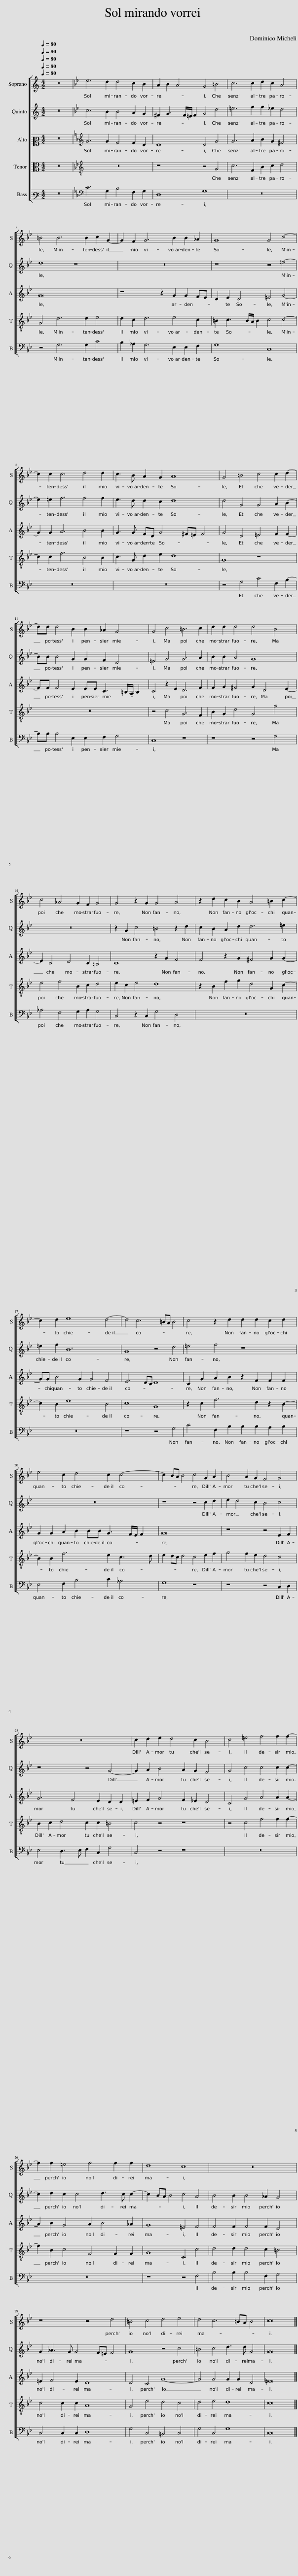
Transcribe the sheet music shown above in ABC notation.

X:1
%%score [ 1 2 3 4 5 ]
L:1/8
Q:1/4=80
M:4/2
I:linebreak $
K:C
V:1 treble
V:2 treble
V:3 alto2
V:4 alto
V:5 bass3
V:1
 z16 |[K:Bb] e6 d2 d4 c2 B2 | A2 B2 A4 G4 =B4 | c6 c2 d2 c2 A4 |$ =B4 B6 B2 c2 G2- | %5
 G2 F2 G6 B2 B2 _A2 | G8 G4 c4- |$ c2 c2 c6 d4 d2 | c3 B A2 G2 A8 | G4 =B4 c4 c2 d2- |$ %10
 dd d4 B2 B2 _A2 G4 | G4 c4 =B6 c2 | d2 d2 d4 d4 B4 |$ c4 _A4 G2 F2 G4 | G4 z2 G2 G4 A4 | %15
 z2 d2 c2 B2 A4 =B2 c2- |$ c2 d2 e8 d4- | d4 c6 =BA B4 | c4 z2 d2 d2 d2 c2 d2 |$ e4 c2 d4 c2 c4- | %20
 c2 BA B4 c4 G2 A2 | B4 A2 G2 F4 G4 |$ z16 | c2 d2 e2 d4 c2 B4 | c4 =e4 f4 f2 f2- |$ %25
 f2 f2 =e4 f4 f2 f2 | d8 c8 | z16 |$ z8 z4 d4 | =B4 c4 d4 e4 | %30
 d4 c6 =BA B4 | c16 |] %32
V:2
 z16 |[K:Bb] c6 B2 B4 A2 G2 | ^F2 G3 F/=E/ F2 G4 d4 | =e6 f2 f2 _e2 d4 |$ d8 z8 | %5
 z16 | z8 z4 =e4- |$ e2 =e2 f6 f4 f2 | e3 d d2 c2 d8 | d4 G4 G4 A2 B2- |$ %10
 BB B4 G2 G2 F2 D4 | =E4 G4 G6 A2 | B2 B2 A4 G8 |$ z16 | z2 G2 c4 =B4 z2 d2 | %15
 c2 B2 A2 d2 d6 =e2 |$ =e2 f2 B12 | G8 z4 d4 | =e4 f4 z8 |$ z16 | %20
 z8 z4 c2 d2 | e2 d4 c2 B4 c4 |$ z8 z4 G4- | G2 A2 B4 A2 G2 F4 | G4 c4 c4 c2 c2- |$ %25
 c2 d2 c2 c4 d3 c c2- | c2 BA B4 c4 A4 | B4 B2 B4 _A2 G4 |$ G2 _A3 G G4 F=E F4 | G8 z4 c4 | %30
 =B4 c4 d3 d G4 | G16 |] %32
V:3
 z16 |[K:Bb][K:treble] G6 G2 F4 F2 D2 | D8 D4 G4 | G6 A2 B2 G2 ^F4 |$ G16 | %5
 z8 z2 G2 G2 FE | D2 E2 D4 =E4 G4- |$ G2 G2 A6 B4 B2 | G3 G FD G4 ^F=E F4 | G4 D4 =E4 F2 F2- |$ %10
 FF F4 E2 EE C3 =B,/A,/ B,2 | C4 z2 E2 D6 F2 | F2 G2 ^F4 G2 D4 E2- |$ E2 C4 D4 C2 =B,4 | C8 z2 G2 F4 | %15
 F4 z2 G2 ^F4 G2 G2- |$ GG B4 G2 G4 F4 | E6 DC D8 | C2 G2 A2 B2 z2 F2 F2 F2 |$ G2 G2 A2 B2 BB G3 F/E/ F2 | %20
 G16 | z8 z4 E2 F2 |$ G6 F4 E2 D2 D2 | =E2 F2 G4 F2 _E2 D4 | C4 G4 A4 A2 A2- |$ %25
 A2 B2 G4 A2 B4 _A2 | G8 =E4 F4 | F4 F2 F4 F2 D4 |$ =E2 F4 E2 D8 | D4 C4 G8- | %30
 G4 G4 G2 G2 D4 | =E16 |] %32
V:4
 z16 |[K:Bb][K:treble-8] z16 | z8 z4 G4 | c6 F2 B2 c2 d4 |$ G4 d6 d2 e4 | %5
 d2 c2 d6 e4 c2 | =B2 c3 B/A/ B2 c4 c4- |$ c2 c2 f6 B4 B2 | c3 G d2 e2 d8 | G8 z8 |$ %10
 z16 | z4 c4 G6 F2 | B2 G2 d4 G4 g4 |$ e4 f4 B2 c2 d4 | e2 c2 e4 d8 | %15
 z2 B2 f2 g2 d4 G2 c2- |$ c2 B2 e8 B4 | c8 G8 | z2 c2 f6 d2 z2 B2- |$ B2 B2 f6 e2 c3 d | %20
 e2 dc d4 c4 e2 f2 | g4 f2 e2 d4 c4 |$ B2 c2 d4 c2 c2 =B4 | c4 z4 z8 | z4 c4 f4 f2 f2- |$ %25
 f2 B2 c4 F4 F2 F2 | G8 C4 c4 | d4 d2 d4 c2 =B4 |$ c4 c2 c2 A8 | G4 e4 d4 c4 | %30
 d4 e4 d8 | c16 |] %32
V:5
 z16 |[K:Bb][K:bass] C6 G,2 B,4 F,2 G,2 | D,8 G,8 | z16 |$ z4 G,6 G,2 C4 | %5
 B,2 _A,2 G,6 E,2 E,2 F,2 | G,8 C,8 |$ z16 | z16 | z4 G,4 C4 F,2 B,2- |$ %10
 B,B, B,4 E,2 E,2 F,2 G,4 | C,8 z8 | z8 z4 G,4 |$ _A,4 F,4 G,2 A,2 G,4 | C,4 z2 C,2 G,4 D,4 | %15
 z16 |$ z16 | z8 z4 G,4 | C4 F,2 B,2 B,2 B,2 A,2 B,2 |$ E,4 F,2 B,4 C2 _A,4 | %20
 G,8 z8 | z8 z4 C,2 D,2 |$ E,4 D,3 E, F,2 C,2 G,4 | C,4 z4 z8 | z16 |$ %25
 z16 | z8 z4 F,4 | B,4 B,2 B,4 F,2 G,4 |$ C,4 C,2 C,2 D,8 | G,4 C,4 =B,,4 C,4 | %30
 G,4 C,4 G,8 | C,16 |] %32
